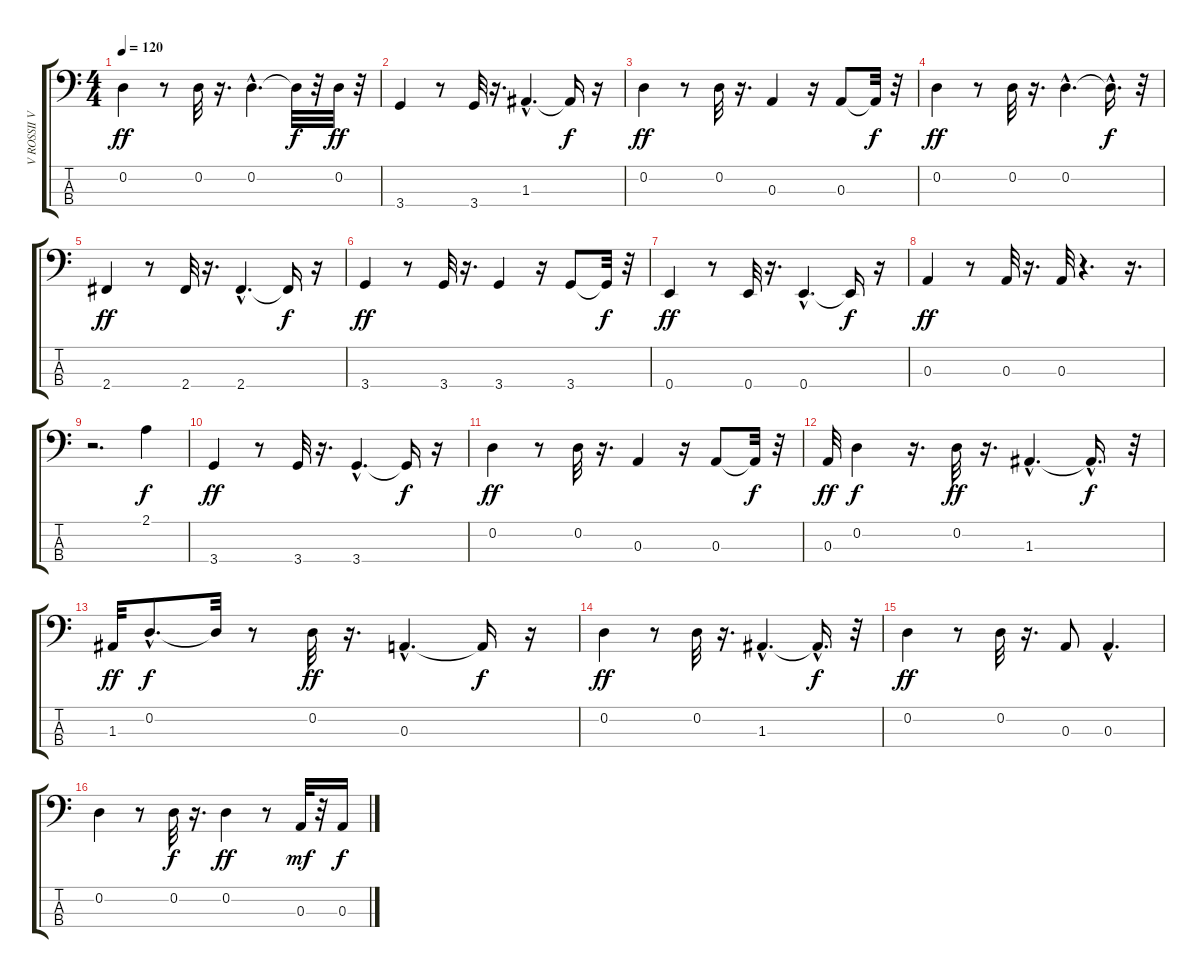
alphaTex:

\track ("V ROSSII VECHERA     " "V ROSSII V") {instrument electricbassfinger}
\staff {score tabs}
\tuning (G2 D2 A1 E1) {hide}
\ts (4 4)
\tempo 120
\clef f4
\ks c
0.2.4{dy ff} r.8 0.2.32 r.16{d} 0.2{hac}.4{d} 0.2{t}.32{dy f} r.32 0.2.32{dy ff} r.32 |
3.4.4 r.8 3.4.32 r.16{d} 1.3{hac}.4{d} 1.3{t}.16{dy f} r.16 |
0.2.4{dy ff} r.8 0.2.32 r.16{d} 0.3.4 r.16 0.3.8 0.3{t}.32{dy f} r.32 |
0.2.4{dy ff} r.8 0.2.32 r.16{d} 0.2{hac}.4{d} 0.2{hac t}.16{d dy f} r.32 |
2.4.4{dy ff} r.8 2.4.32 r.16{d} 2.4{hac}.4{d} 2.4{t}.16{dy f} r.16 |
3.4.4{dy ff} r.8 3.4.32 r.16{d} 3.4.4 r.16 3.4.8 3.4{t}.32{dy f} r.32 |
0.4.4{dy ff} r.8 0.4.32 r.16{d} 0.4{hac}.4{d} 0.4{t}.16{dy f} r.16 |
0.3.4{dy ff} r.8 0.3.32 r.16{d} 0.3.32 r.4{d} r.16{d} |
r.2{d} 2.1.4{dy f} |
3.4.4{dy ff} r.8 3.4.32 r.16{d} 3.4{hac}.4{d} 3.4{t}.16{dy f} r.16 |
0.2.4{dy ff} r.8 0.2.32 r.16{d} 0.3.4 r.16 0.3.8 0.3{t}.32{dy f} r.32 |
0.3.32{dy ff} 0.2.4{dy f} r.16{d} 0.2.32{dy ff} r.16{d} 1.3{hac}.4{d} 1.3{hac t}.16{d dy f} r.32 |
1.3.32{dy ff} 0.2{hac}.8{d dy f} 0.2{t}.32 r.8 0.2.32{dy ff} r.16{d} 0.3{hac}.4{d} 0.3{t}.16{dy f} r.16 |
0.2.4{dy ff} r.8 0.2.32 r.16{d} 1.3{hac}.4{d} 1.3{hac t}.16{d dy f} r.32 |
0.2.4{dy ff} r.8 0.2.32 r.16{d} 0.3.8 0.3{hac}.4{d} |
0.2.4 r.8 0.2.32{dy f} r.16{d} 0.2.4{dy ff} r.8 0.3.32{dy mf} r.32 0.3.16{dy f}
